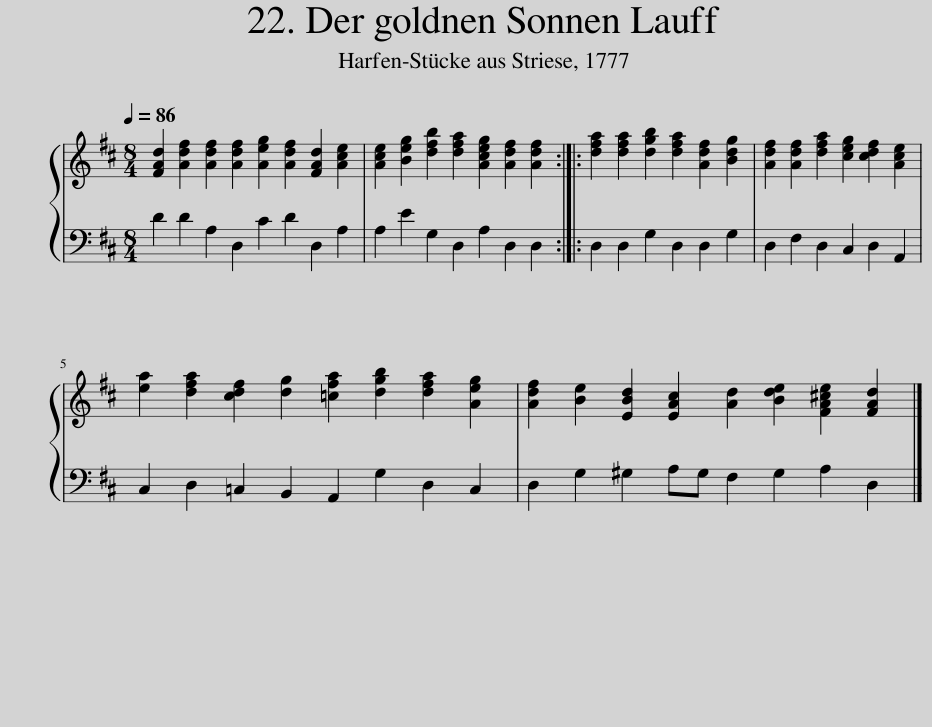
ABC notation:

X:1
%%score { 1 | 2 }
L:1/8
Q:1/4=86
M:8/4
I:linebreak $
K:D
V:1 treble
V:2 bass
V:1
 [FAd]2 [Adf]2 [Adf]2 [Adf]2 [Aeg]2 [Adf]2 [FAd]2 [Ace]2 | [Ace]2 [Beg]2 [dfb]2 [dfa]2 [Aceg]2 [Adf]2 [Adf]2 :: [dfa]2 [dfa]2 [dgb]2 [dfa]2 [Adf]2 [Bdg]2 | [Adf]2 [Adf]2 [dfa]2 [ceg]2 [cdf]2 [Ace]2 |$ [ea]2 [dfa]2 [cdf]2 [dg]2 [=cfa]2 [dgb]2 [dfa]2 [Aeg]2 | %5
 [Adf]2 [Be]2 [EBd]2 [EAc]2 [Ad]2 [Bde]2 [FA^ce]2 [FAd]2 |] %6
V:2
 D2 D2 A,2 D,2 C2 D2 D,2 A,2 | A,2 E2 G,2 D,2 A,2 D,2 D,2 :: D,2 D,2 G,2 D,2 D,2 G,2 | D,2 F,2 D,2 C,2 D,2 A,,2 |$ C,2 D,2 =C,2 B,,2 A,,2 G,2 D,2 C,2 | %5
 D,2 G,2 ^G,2 A,G, F,2 G,2 A,2 D,2 |] %6
